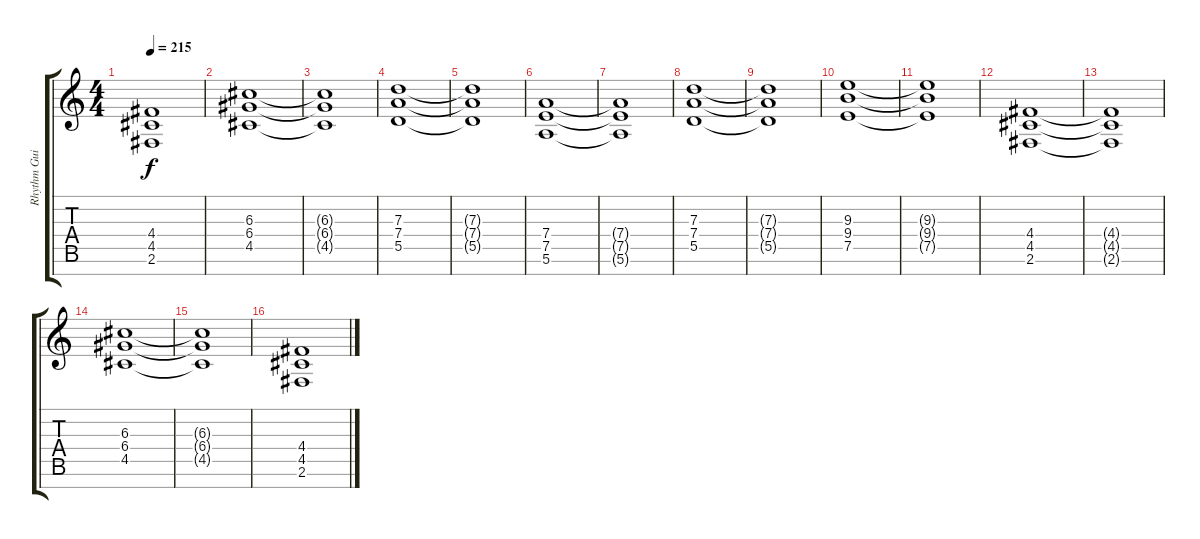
\track ("Rhythm Guitar 1" "Rhythm Gui") {instrument distortionguitar}
\staff {score tabs}
\tuning (E4 B3 G3 D3 A2 E2 B1) {hide}
\ts (4 4)
\tempo 215
\clef g2
\ks c
(4.4{t} 4.5{t} 2.6{t}).1{dy f} |
(6.3 6.4 4.5).1 |
(6.3{t} 6.4{t} 4.5{t}).1 |
(7.3 7.4 5.5).1 |
(7.3{t} 7.4{t} 5.5{t}).1 |
(7.4 7.5 5.6).1 |
(7.4{t} 7.5{t} 5.6{t}).1 |
(7.3 7.4 5.5).1 |
(7.3{t} 7.4{t} 5.5{t}).1 |
(9.3 9.4 7.5).1 |
(9.3{t} 9.4{t} 7.5{t}).1 |
(4.4 4.5 2.6).1 |
(4.4{t} 4.5{t} 2.6{t}).1 |
(6.3 6.4 4.5).1 |
(6.3{t} 6.4{t} 4.5{t}).1 |
(4.4 4.5 2.6).1
